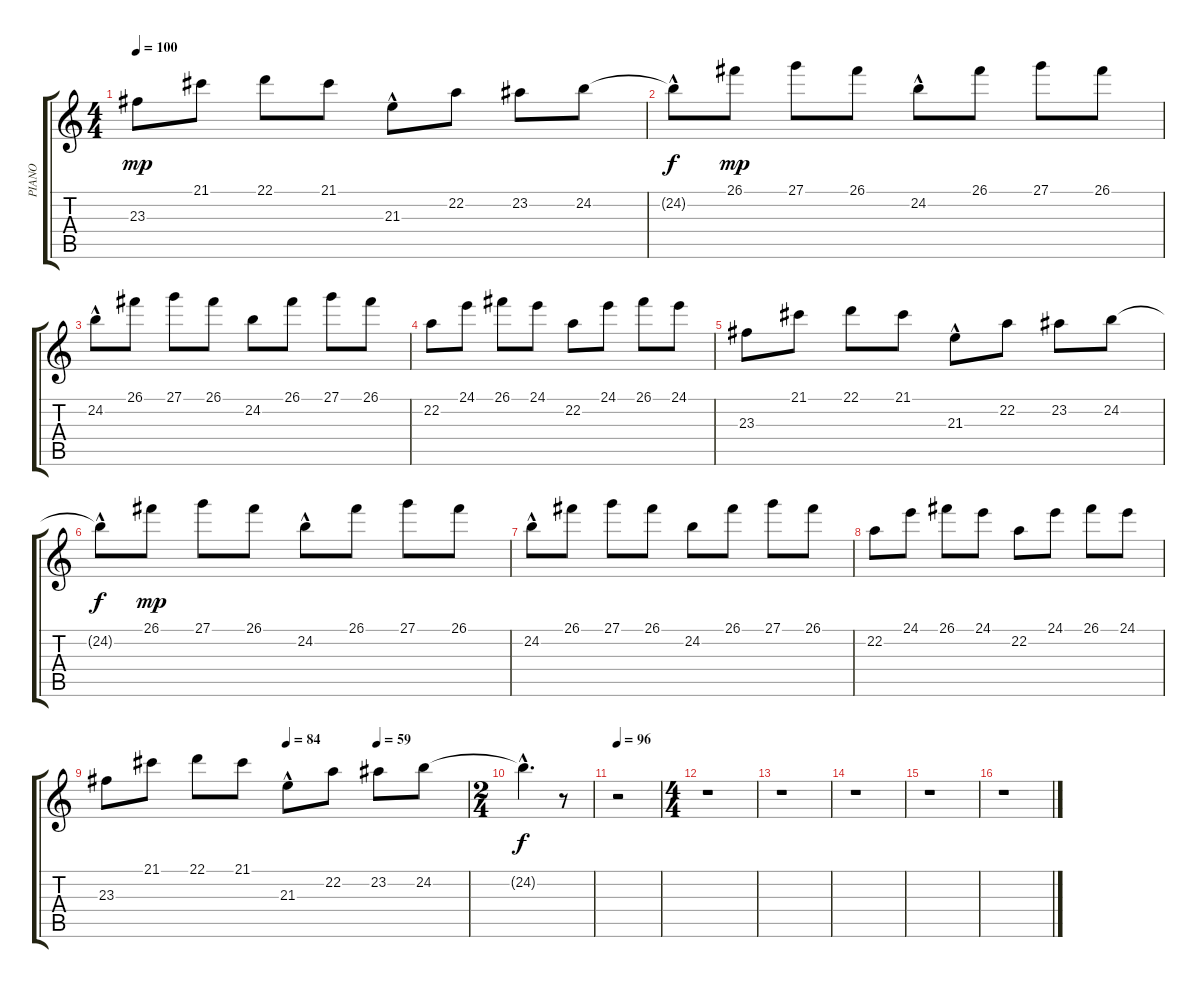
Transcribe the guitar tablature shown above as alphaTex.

\track ("PIANO" "PIANO") {instrument acousticgrandpiano}
\staff {score tabs}
\tuning (E4 B3 G3 D3 A2 E2) {hide}
\ts (4 4)
\tempo 100
\clef g2
\ks c
23.3.8{dy mp} 21.1.8 22.1.8 21.1.8 21.3{hac}.8 22.2.8 23.2.8 24.2.8 |
24.2{hac t}.8{dy f} 26.1.8{dy mp} 27.1.8 26.1.8 24.2{hac}.8 26.1.8 27.1.8 26.1.8 |
24.2{hac}.8 26.1.8 27.1.8 26.1.8 24.2.8 26.1.8 27.1.8 26.1.8 |
22.2.8 24.1.8 26.1.8 24.1.8 22.2.8 24.1.8 26.1.8 24.1.8 |
23.3.8 21.1.8 22.1.8 21.1.8 21.3{hac}.8 22.2.8 23.2.8 24.2.8 |
24.2{hac t}.8{dy f} 26.1.8{dy mp} 27.1.8 26.1.8 24.2{hac}.8 26.1.8 27.1.8 26.1.8 |
24.2{hac}.8 26.1.8 27.1.8 26.1.8 24.2.8 26.1.8 27.1.8 26.1.8 |
22.2.8 24.1.8 26.1.8 24.1.8 22.2.8 24.1.8 26.1.8 24.1.8 |
\tempo (84 0.5)
\tempo (59 0.75)
23.3.8 21.1.8 22.1.8 21.1.8 21.3{hac}.8 22.2.8 23.2.8 24.2.8 |
\ts (2 4)
24.2{hac t}.4{d dy f} r.8 |
\tempo 96
r.2 |
\ts (4 4)
r.1 |
r.1 |
r.1 |
r.1 |
r.1
